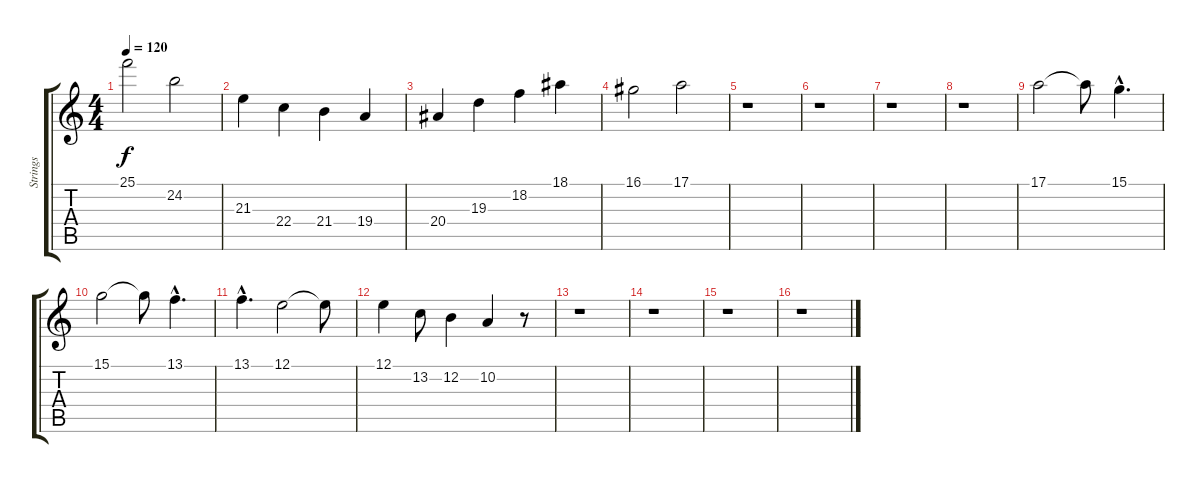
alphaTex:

\track ("Strings" "Strings") {instrument stringensemble2}
\staff {score tabs}
\tuning (E4 B3 G3 D3 A2 E2) {hide}
\ts (4 4)
\tempo 120
\clef g2
\ks c
25.1.2{dy f} 24.2.2 |
21.3.4 22.4.4 21.4.4 19.4.4 |
20.4.4 19.3.4 18.2.4 18.1.4 |
16.1.2 17.1.2 |
r.1 |
r.1 |
r.1 |
r.1 |
17.1.2 17.1{t}.8 15.1{hac}.4{d} |
15.1.2 15.1{t}.8 13.1{hac}.4{d} |
13.1{hac}.4{d} 12.1.2 12.1{t}.8 |
12.1.4 13.2.8 12.2.4 10.2.4 r.8 |
r.1 |
r.1 |
r.1 |
r.1
